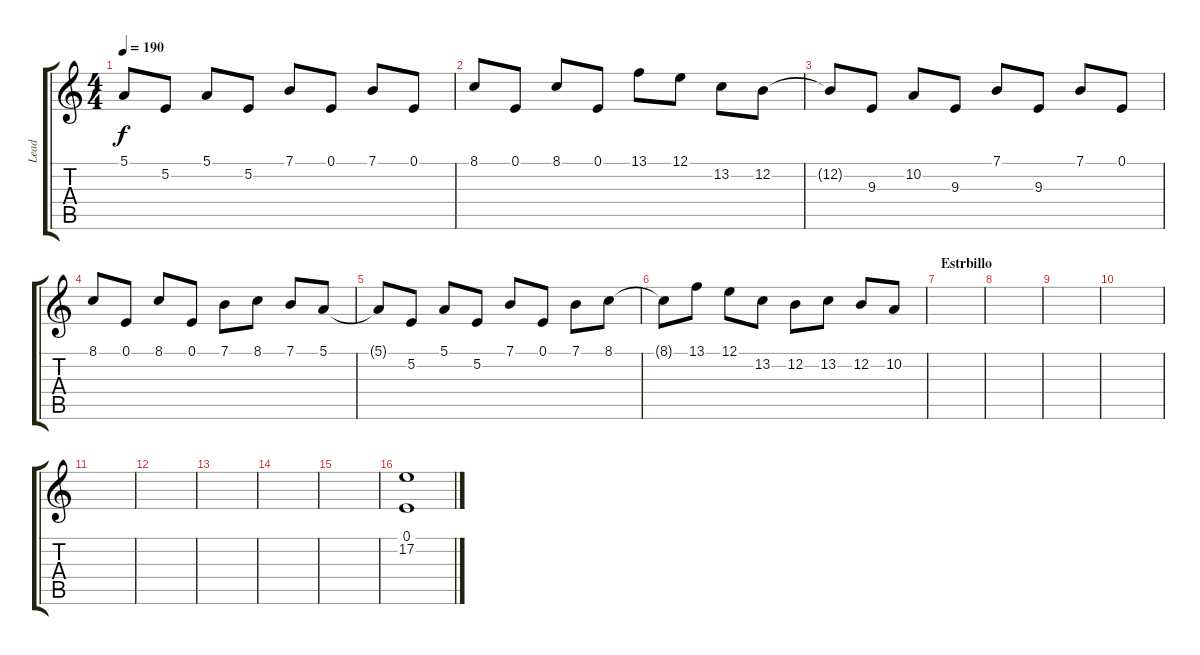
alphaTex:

\track ("Lead" "Lead") {instrument lead2sawtooth}
\staff {score tabs}
\tuning (E4 B3 G3 D3 A2 E2) {hide}
\ts (4 4)
\tempo 190
\clef g2
\ks c
5.1{t}.8{dy f} 5.2.8 5.1.8 5.2.8 7.1.8 0.1.8 7.1.8 0.1.8 |
8.1.8 0.1.8 8.1.8 0.1.8 13.1.8 12.1.8 13.2.8 12.2.8 |
12.2{t}.8 9.3.8 10.2.8 9.3.8 7.1.8 9.3.8 7.1.8 0.1.8 |
8.1.8 0.1.8 8.1.8 0.1.8 7.1.8 8.1.8 7.1.8 5.1.8 |
5.1{t}.8 5.2.8 5.1.8 5.2.8 7.1.8 0.1.8 7.1.8 8.1.8 |
8.1{t}.8 13.1.8 12.1.8 13.2.8 12.2.8 13.2.8 12.2.8 10.2.8 |
\section ("" "Estrbillo")
|
|
|
|
|
|
|
|
|
(0.1 17.2).1{volume 16 instrument reversecymbal}
